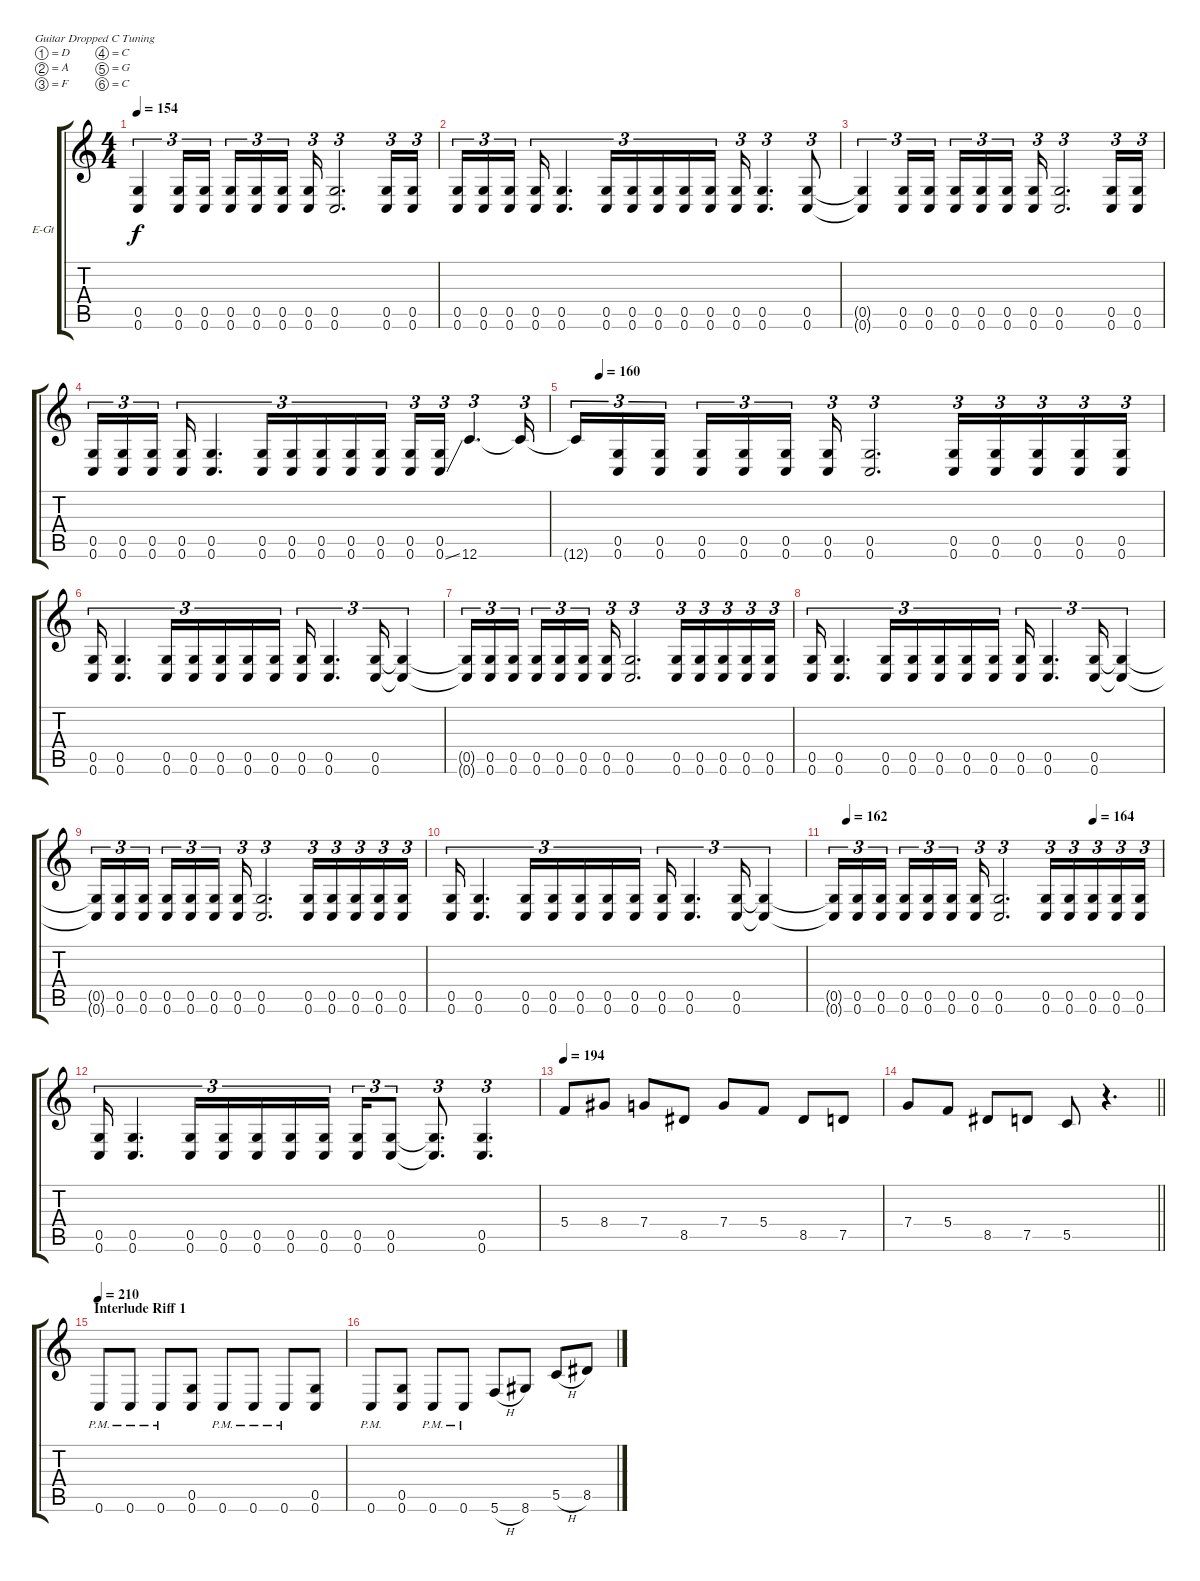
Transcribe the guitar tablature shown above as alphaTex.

\bracketExtendMode groupsimilarinstruments
\firstSystemTrackNameOrientation horizontal
\otherSystemsTrackNameOrientation horizontal
\track ("Right Guitar" "E-Gt") {instrument distortionguitar}
\staff {score tabs}
\tuning (D4 A3 F3 C3 G2 C2)
\ts (4 4)
\tempo 154
\clef g2
\ks c
(0.5{t} 0.6{t}).4{tu (3 2) dy f} (0.5 0.6).16{tu (3 2)} (0.5 0.6).16{tu (3 2)} (0.5 0.6).16{tu (3 2)} (0.5 0.6).16{tu (3 2)} (0.5 0.6).16{tu (3 2)} (0.5 0.6).16{tu (3 2)} (0.5 0.6).2{d tu (3 2)} (0.5 0.6).16{tu (3 2)} (0.5 0.6).16{tu (3 2)} |
(0.5 0.6).16{tu (3 2)} (0.5 0.6).16{tu (3 2)} (0.5 0.6).16{tu (3 2)} (0.5 0.6).16{tu (3 2)} (0.5 0.6).4{d tu (3 2)} (0.5 0.6).16{tu (3 2)} (0.5 0.6).16{tu (3 2)} (0.5 0.6).16{tu (3 2)} (0.5 0.6).16{tu (3 2)} (0.5 0.6).16{tu (3 2)} (0.5 0.6).16{tu (3 2)} (0.5 0.6).4{d tu (3 2)} (0.5 0.6).8{tu (3 2)} |
(0.5{t} 0.6{t}).4{tu (3 2)} (0.5 0.6).16{tu (3 2)} (0.5 0.6).16{tu (3 2)} (0.5 0.6).16{tu (3 2)} (0.5 0.6).16{tu (3 2)} (0.5 0.6).16{tu (3 2)} (0.5 0.6).16{tu (3 2)} (0.5 0.6).2{d tu (3 2)} (0.5 0.6).16{tu (3 2)} (0.5 0.6).16{tu (3 2)} |
(0.5 0.6).16{tu (3 2)} (0.5 0.6).16{tu (3 2)} (0.5 0.6).16{tu (3 2)} (0.5 0.6).16{tu (3 2)} (0.5 0.6).4{d tu (3 2)} (0.5 0.6).16{tu (3 2)} (0.5 0.6).16{tu (3 2)} (0.5 0.6).16{tu (3 2)} (0.5 0.6).16{tu (3 2)} (0.5 0.6).16{tu (3 2)} (0.5 0.6).16{tu (3 2)} (0.5 0.6{ss}).16{tu (3 2)} 12.6.4{d tu (3 2)} 12.6{t}.16{tu (3 2)} |
\tempo (160 0.0416667)
12.6{t}.16{tu (3 2)} (0.5 0.6).16{tu (3 2)} (0.5 0.6).16{tu (3 2)} (0.5 0.6).16{tu (3 2)} (0.5 0.6).16{tu (3 2)} (0.5 0.6).16{tu (3 2)} (0.5 0.6).16{tu (3 2)} (0.5 0.6).2{d tu (3 2)} (0.5 0.6).16{tu (3 2)} (0.5 0.6).16{tu (3 2)} (0.5 0.6).16{tu (3 2)} (0.5 0.6).16{tu (3 2)} (0.5 0.6).16{tu (3 2)} |
(0.5 0.6).16{tu (3 2)} (0.5 0.6).4{d tu (3 2)} (0.5 0.6).16{tu (3 2)} (0.5 0.6).16{tu (3 2)} (0.5 0.6).16{tu (3 2)} (0.5 0.6).16{tu (3 2)} (0.5 0.6).16{tu (3 2)} (0.5 0.6).16{tu (3 2)} (0.5 0.6).4{d tu (3 2)} (0.5 0.6).16{tu (3 2)} (0.5{t} 0.6{t}).4{tu (3 2)} |
(0.5{t} 0.6{t}).16{tu (3 2)} (0.5 0.6).16{tu (3 2)} (0.5 0.6).16{tu (3 2)} (0.5 0.6).16{tu (3 2)} (0.5 0.6).16{tu (3 2)} (0.5 0.6).16{tu (3 2)} (0.5 0.6).16{tu (3 2)} (0.5 0.6).2{d tu (3 2)} (0.5 0.6).16{tu (3 2)} (0.5 0.6).16{tu (3 2)} (0.5 0.6).16{tu (3 2)} (0.5 0.6).16{tu (3 2)} (0.5 0.6).16{tu (3 2)} |
(0.5 0.6).16{tu (3 2)} (0.5 0.6).4{d tu (3 2)} (0.5 0.6).16{tu (3 2)} (0.5 0.6).16{tu (3 2)} (0.5 0.6).16{tu (3 2)} (0.5 0.6).16{tu (3 2)} (0.5 0.6).16{tu (3 2)} (0.5 0.6).16{tu (3 2)} (0.5 0.6).4{d tu (3 2)} (0.5 0.6).16{tu (3 2)} (0.5{t} 0.6{t}).4{tu (3 2)} |
(0.5{t} 0.6{t}).16{tu (3 2)} (0.5 0.6).16{tu (3 2)} (0.5 0.6).16{tu (3 2)} (0.5 0.6).16{tu (3 2)} (0.5 0.6).16{tu (3 2)} (0.5 0.6).16{tu (3 2)} (0.5 0.6).16{tu (3 2)} (0.5 0.6).2{d tu (3 2)} (0.5 0.6).16{tu (3 2)} (0.5 0.6).16{tu (3 2)} (0.5 0.6).16{tu (3 2)} (0.5 0.6).16{tu (3 2)} (0.5 0.6).16{tu (3 2)} |
(0.5 0.6).16{tu (3 2)} (0.5 0.6).4{d tu (3 2)} (0.5 0.6).16{tu (3 2)} (0.5 0.6).16{tu (3 2)} (0.5 0.6).16{tu (3 2)} (0.5 0.6).16{tu (3 2)} (0.5 0.6).16{tu (3 2)} (0.5 0.6).16{tu (3 2)} (0.5 0.6).4{d tu (3 2)} (0.5 0.6).16{tu (3 2)} (0.5{t} 0.6{t}).4{tu (3 2)} |
\tempo (162 0.0416667)
\tempo (164 0.791667)
(0.5{t} 0.6{t}).16{tu (3 2)} (0.5 0.6).16{tu (3 2)} (0.5 0.6).16{tu (3 2)} (0.5 0.6).16{tu (3 2)} (0.5 0.6).16{tu (3 2)} (0.5 0.6).16{tu (3 2)} (0.5 0.6).16{tu (3 2)} (0.5 0.6).2{d tu (3 2)} (0.5 0.6).16{tu (3 2)} (0.5 0.6).16{tu (3 2)} (0.5 0.6).16{tu (3 2)} (0.5 0.6).16{tu (3 2)} (0.5 0.6).16{tu (3 2)} |
(0.5 0.6).16{tu (3 2)} (0.5 0.6).4{d tu (3 2)} (0.5 0.6).16{tu (3 2)} (0.5 0.6).16{tu (3 2)} (0.5 0.6).16{tu (3 2)} (0.5 0.6).16{tu (3 2)} (0.5 0.6).16{tu (3 2)} (0.5 0.6).16{tu (3 2)} (0.5 0.6).8{tu (3 2)} (0.5{t} 0.6{t}).8{d tu (3 2)} (0.5 0.6).4{d tu (3 2)} |
\tempo 194
5.4.8 8.4.8 7.4.8 8.5.8 7.4.8 5.4.8 8.5.8 7.5.8 |
\barLineRight lightlight
7.4.8 5.4.8 8.5.8 7.5.8 5.5.8 r.4{d} |
\section ("" "Interlude Riff 1")
\tempo 210
0.6{pm}.8 0.6{pm}.8 0.6{pm}.8 (0.5 0.6).8 0.6{pm}.8 0.6{pm}.8 0.6{pm}.8 (0.5 0.6).8 |
0.6{pm}.8 (0.5 0.6).8 0.6{pm}.8 0.6{pm}.8 5.6{h}.8 8.6.8 5.5{h}.8 8.5.8
